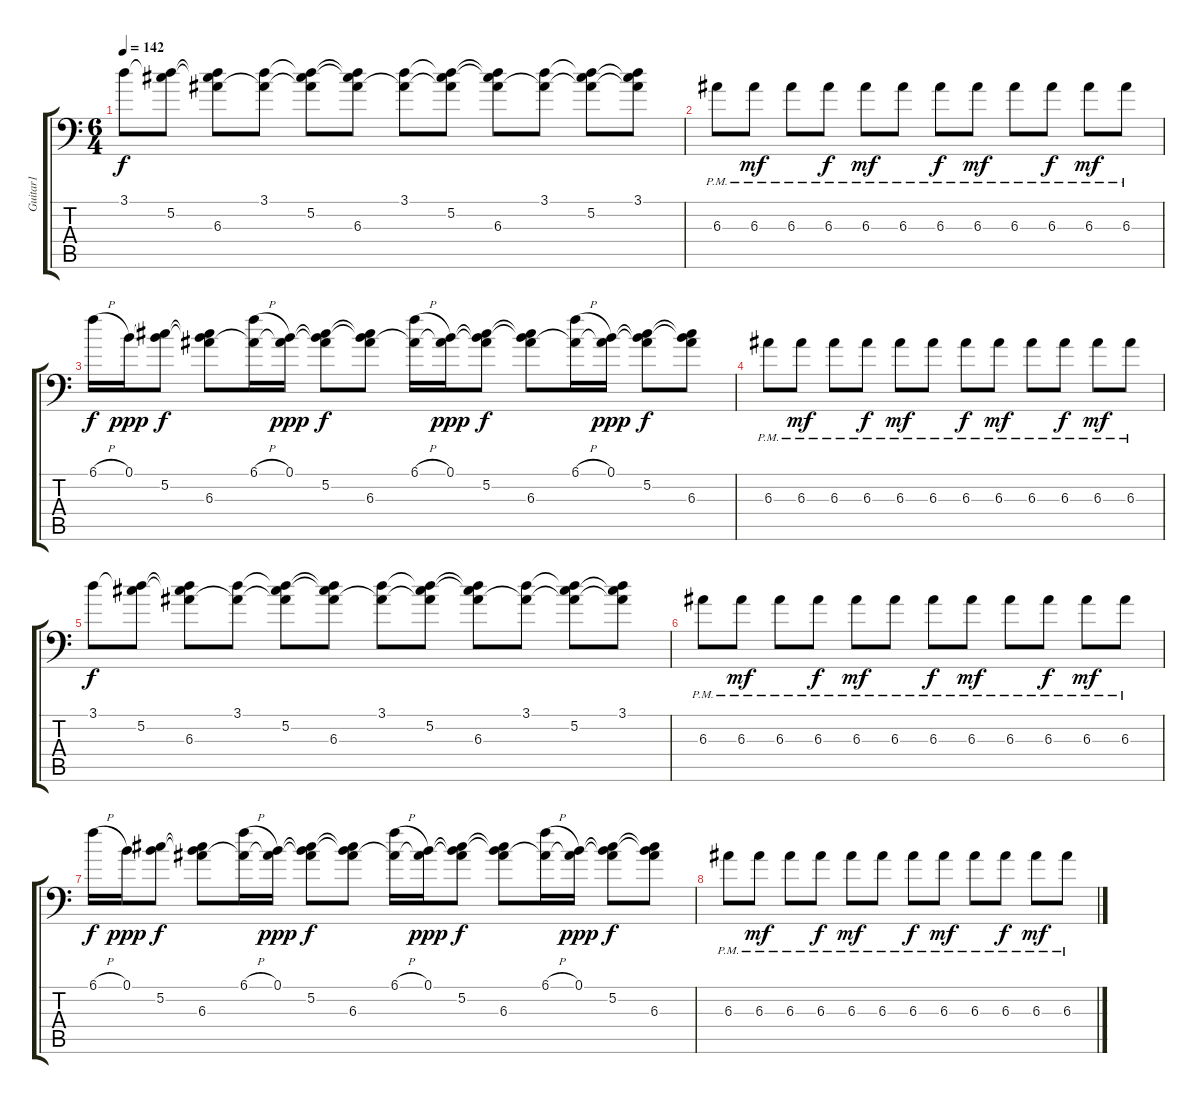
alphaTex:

\track ("Guitar1" "Guitar1") {instrument overdrivenguitar}
\staff {score tabs}
\tuning (B3 Ab3 E3 B2 Eb2 Bb1) {hide}
\ts (6 4)
\tempo 142
\clef f4
\ks c
3.1.8{dy f} (3.1{t} 5.2).8 (3.1{t} 5.2{t} 6.3).8 (3.1 6.3{t}).8 (3.1{t} 5.2 6.3{t}).8 (3.1{t} 5.2{t} 6.3).8 (3.1 6.3{t}).8 (3.1{t} 5.2 6.3{t}).8 (3.1{t} 5.2{t} 6.3).8 (3.1 6.3{t}).8 (3.1{t} 5.2 6.3{t}).8 (3.1 5.2{t} 6.3{t}).8 |
6.3{pm}.8 6.3{pm}.8{dy mf} 6.3{pm}.8 6.3{pm}.8{dy f} 6.3{pm}.8{dy mf} 6.3{pm}.8 6.3{pm}.8{dy f} 6.3{pm}.8{dy mf} 6.3{pm}.8 6.3{pm}.8{dy f} 6.3{pm}.8{dy mf} 6.3{pm}.8 |
6.1{h}.16{dy f} 0.1.16{dy ppp} (0.1{t} 5.2).8{dy f} (0.1{t} 5.2{t} 6.3).8 (6.1{h} 6.3{t}).16 (0.1 6.3{t}).16{dy ppp} (0.1{t} 5.2 6.3{t}).8{dy f} (0.1{t} 5.2{t} 6.3).8 (6.1{h} 6.3{t}).16 (0.1 6.3{t}).16{dy ppp} (0.1{t} 5.2 6.3{t}).8{dy f} (0.1{t} 5.2{t} 6.3).8 (6.1{h} 6.3{t}).16 (0.1 6.3{t}).16{dy ppp} (0.1{t} 5.2 6.3{t}).8{dy f} (0.1{t} 5.2{t} 6.3).8 |
6.3{pm}.8 6.3{pm}.8{dy mf} 6.3{pm}.8 6.3{pm}.8{dy f} 6.3{pm}.8{dy mf} 6.3{pm}.8 6.3{pm}.8{dy f} 6.3{pm}.8{dy mf} 6.3{pm}.8 6.3{pm}.8{dy f} 6.3{pm}.8{dy mf} 6.3{pm}.8 |
3.1.8{dy f} (3.1{t} 5.2).8 (3.1{t} 5.2{t} 6.3).8 (3.1 6.3{t}).8 (3.1{t} 5.2 6.3{t}).8 (3.1{t} 5.2{t} 6.3).8 (3.1 6.3{t}).8 (3.1{t} 5.2 6.3{t}).8 (3.1{t} 5.2{t} 6.3).8 (3.1 6.3{t}).8 (3.1{t} 5.2 6.3{t}).8 (3.1 5.2{t} 6.3{t}).8 |
6.3{pm}.8 6.3{pm}.8{dy mf} 6.3{pm}.8 6.3{pm}.8{dy f} 6.3{pm}.8{dy mf} 6.3{pm}.8 6.3{pm}.8{dy f} 6.3{pm}.8{dy mf} 6.3{pm}.8 6.3{pm}.8{dy f} 6.3{pm}.8{dy mf} 6.3{pm}.8 |
6.1{h}.16{dy f} 0.1.16{dy ppp} (0.1{t} 5.2).8{dy f} (0.1{t} 5.2{t} 6.3).8 (6.1{h} 6.3{t}).16 (0.1 6.3{t}).16{dy ppp} (0.1{t} 5.2 6.3{t}).8{dy f} (0.1{t} 5.2{t} 6.3).8 (6.1{h} 6.3{t}).16 (0.1 6.3{t}).16{dy ppp} (0.1{t} 5.2 6.3{t}).8{dy f} (0.1{t} 5.2{t} 6.3).8 (6.1{h} 6.3{t}).16 (0.1 6.3{t}).16{dy ppp} (0.1{t} 5.2 6.3{t}).8{dy f} (0.1{t} 5.2{t} 6.3).8 |
6.3{pm}.8 6.3{pm}.8{dy mf} 6.3{pm}.8 6.3{pm}.8{dy f} 6.3{pm}.8{dy mf} 6.3{pm}.8 6.3{pm}.8{dy f} 6.3{pm}.8{dy mf} 6.3{pm}.8 6.3{pm}.8{dy f} 6.3{pm}.8{dy mf} 6.3{pm}.8
